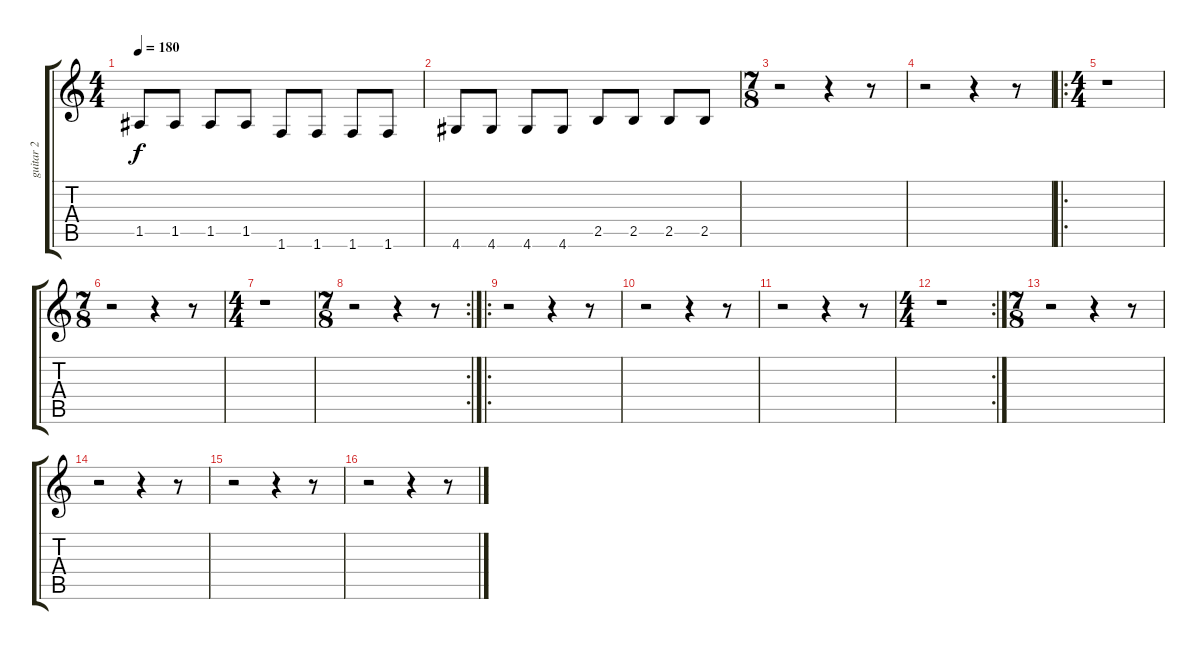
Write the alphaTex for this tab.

\track ("guitar 2" "guitar 2") {instrument distortionguitar}
\staff {score tabs}
\tuning (E4 B3 G3 D3 A2 E2) {hide}
\ts (4 4)
\tempo 180
\clef g2
\ks c
1.5.8{dy f} 1.5.8 1.5.8 1.5.8 1.6.8 1.6.8 1.6.8 1.6.8 |
4.6.8 4.6.8 4.6.8 4.6.8 2.5.8 2.5.8 2.5.8 2.5.8 |
\ts (7 8)
r.2 r.4 r.8 |
r.2 r.4 r.8 |
\ro
\ts (4 4)
r.1 |
\ts (7 8)
r.2 r.4 r.8 |
\ts (4 4)
r.1 |
\rc 2
\ts (7 8)
r.2 r.4 r.8 |
\ro
r.2 r.4 r.8 |
r.2 r.4 r.8 |
r.2 r.4 r.8 |
\rc 2
\ts (4 4)
r.1 |
\ts (7 8)
r.2 r.4 r.8 |
r.2 r.4 r.8 |
r.2 r.4 r.8 |
r.2 r.4 r.8
